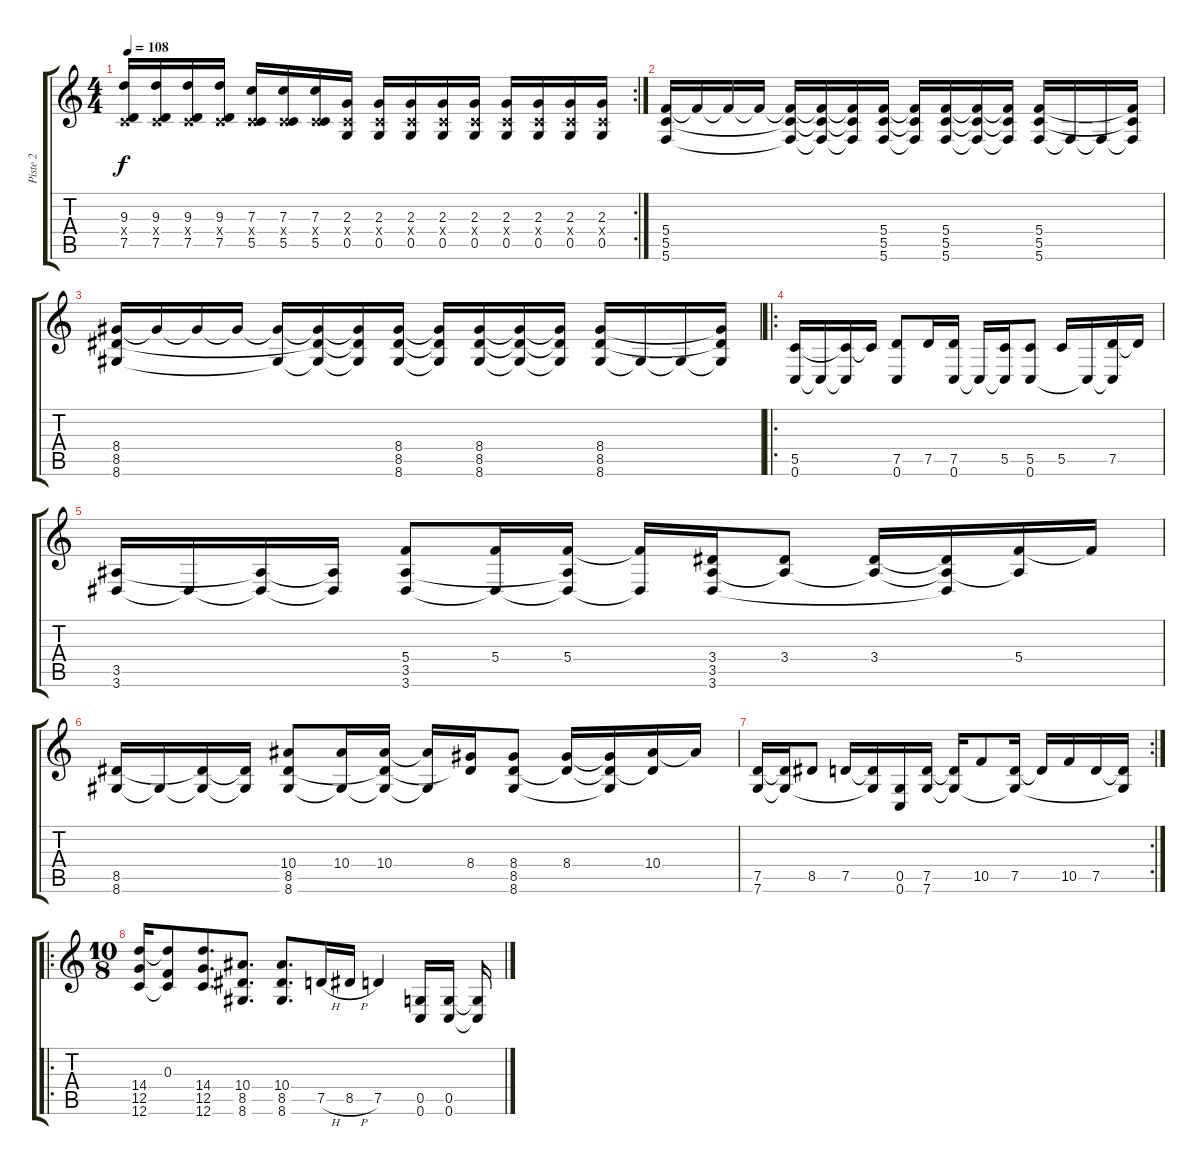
\track ("Piste 2" "Piste 2") {instrument overdrivenguitar}
\staff {score tabs}
\tuning (D4 A3 F3 C3 G2 C2) {hide}
\rc 2
\ts (4 4)
\tempo 108
\clef g2
\ks c
(9.3 0.4{x} 7.5).16{dy f} (9.3 0.4{x} 7.5).16 (9.3 0.4{x} 7.5).16 (9.3 0.4{x} 7.5).16 (7.3 0.4{x} 5.5).16 (7.3 0.4{x} 5.5).16 (7.3 0.4{x} 5.5).16 (2.3 0.4{x} 0.5).16 (2.3 0.4{x} 0.5).16 (2.3 0.4{x} 0.5).16 (2.3 0.4{x} 0.5).16 (2.3 0.4{x} 0.5).16 (2.3 0.4{x} 0.5).16 (2.3 0.4{x} 0.5).16 (2.3 0.4{x} 0.5).16 (2.3 0.4{x} 0.5).16 |
(5.4 5.5 5.6).16 5.4{t}.16 5.4{t}.16 5.4{t}.16 (5.4{t} 5.5{t} 5.6{t}).16 (5.4{t} 5.5{t} 5.6{t}).16 (5.4{t} 5.5{t} 5.6{t}).16 (5.4 5.5 5.6).16 (5.4{t} 5.5{t} 5.6{t}).16 (5.4 5.5 5.6).16 (5.4{t} 5.5{t} 5.6{t}).16 (5.4{t} 5.5{t} 5.6{t}).16 (5.4 5.5 5.6).16 5.6{t}.16 5.6{t}.16 (5.4{t} 5.5{t} 5.6{t}).16 |
(8.4 8.5 8.6).16 8.4{t}.16 8.4{t}.16 8.4{t}.16 (8.4{t} 8.6{t}).16 (8.4{t} 8.5{t} 8.6{t}).16 (8.4{t} 8.5{t} 8.6{t}).16 (8.4 8.5 8.6).16 (8.4{t} 8.5{t} 8.6{t}).16 (8.4 8.5 8.6).16 (8.4{t} 8.5{t} 8.6{t}).16 (8.4{t} 8.5{t} 8.6{t}).16 (8.4 8.5 8.6).16 8.6{t}.16 8.6{t}.16 (8.4{t} 8.5{t} 8.6{t}).16 |
\ro
(5.5 0.6).16 0.6{t}.16 (5.5{t} 0.6{t}).16 5.5{t}.16 (7.5 0.6).8 7.5.16 (7.5 0.6).16 0.6{t}.16 (5.5 0.6{t}).16 (5.5 0.6).8 5.5.16 0.6{t}.16 (7.5 0.6{t}).16 7.5{t}.16 |
(3.5 3.6).16 3.6{t}.16 (3.5{t} 3.6{t}).16 (3.5{t} 3.6{t}).16 (5.4 3.5 3.6).8 (5.4 3.6{t}).16 (5.4 3.5{t} 3.6{t}).16 (5.4{t} 3.6{t}).16 (3.4 3.5 3.6).16 (3.4 3.5{t}).8 (3.4 3.5{t}).16 (3.4{t} 3.5{t} 3.6{t}).16 (5.4 3.5{t}).16 5.4{t}.16 |
(8.5 8.6).16 8.6{t}.16 (8.5{t} 8.6{t}).16 (8.5{t} 8.6{t}).16 (10.4 8.5 8.6).8 (10.4 8.6{t}).16 (10.4 8.5{t} 8.6{t}).16 (10.4{t} 8.6{t}).16 (8.4 8.5{t}).16 (8.4 8.5 8.6).8 (8.4 8.5{t}).16 (8.4{t} 8.5{t} 8.6{t}).16 (10.4 8.5{t}).16 10.4{t}.16 |
\rc 2
(7.5 7.6).16 (7.5{t} 7.6{t}).16 8.5.8 7.5.16 (7.5{t} 7.6{t}).16 (0.5 0.6).16 (7.5 7.6).16 (7.5{t} 7.6{t}).16 10.5.8 (7.5 7.6{t}).16 7.5{t}.16 10.5.16 7.5.16 (7.5{t} 7.6{t}).16 |
\ro
\ts (10 8)
(14.4 12.5 12.6).16 (0.3 14.4{t} 12.6{t}).8 (14.4 12.5 12.6).8{d} (10.4 8.5 8.6).8{d} (10.4 8.5 8.6).8{d} 7.5{h}.16 8.5{h}.16 7.5.4 (0.5 0.6).16 (0.5 0.6).16 (0.5{t} 0.6{t}).16
